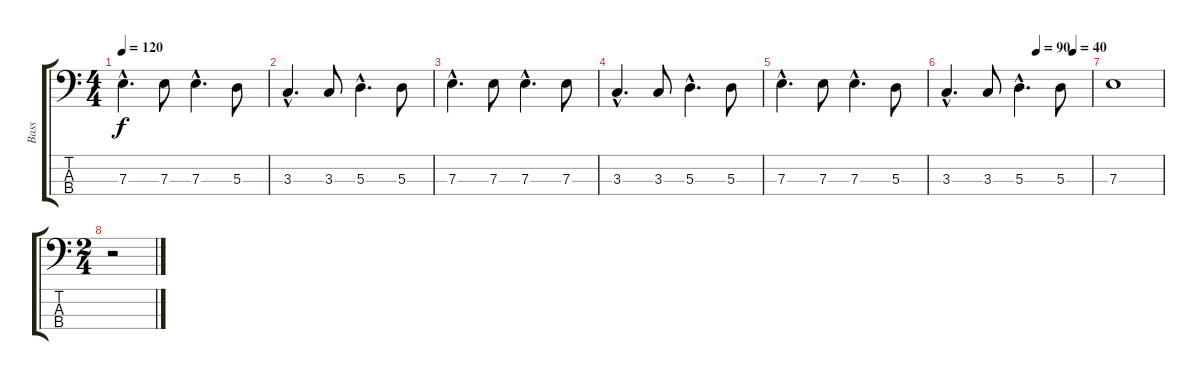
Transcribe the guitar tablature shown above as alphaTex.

\track ("Bass" "Bass") {instrument electricbassfinger}
\staff {score tabs}
\tuning (G2 D2 A1 E1) {hide}
\ts (4 4)
\tempo 120
\clef f4
\ks c
7.3{hac}.4{d dy f} 7.3.8 7.3{hac}.4{d} 5.3.8 |
3.3{hac}.4{d} 3.3.8 5.3{hac}.4{d} 5.3.8 |
7.3{hac}.4{d} 7.3.8 7.3{hac}.4{d} 7.3.8 |
3.3{hac}.4{d} 3.3.8 5.3{hac}.4{d} 5.3.8 |
7.3{hac}.4{d} 7.3.8 7.3{hac}.4{d} 5.3.8 |
\tempo (90 0.625)
\tempo (40 0.875)
3.3{hac}.4{d} 3.3.8 5.3{hac}.4{d} 5.3.8 |
7.3.1{volume 0} |
\ts (2 4)
r.2
